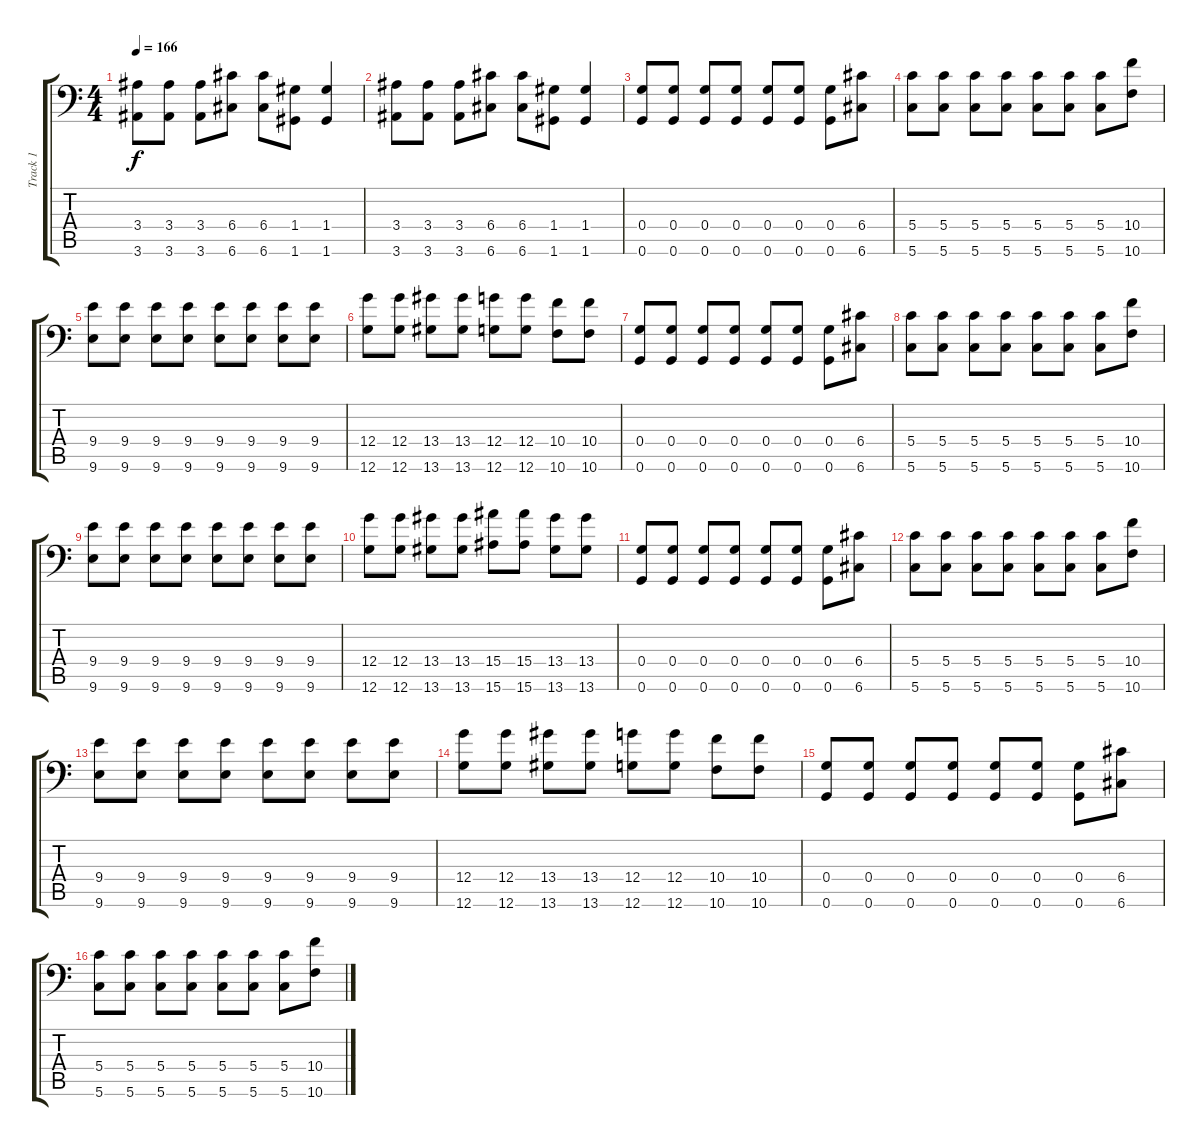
\track ("Track 1" "Track 1") {instrument distortionguitar}
\staff {score tabs}
\tuning (A3 E3 C3 G2 D2 G1) {hide}
\ts (4 4)
\tempo 166
\clef f4
\ks c
(3.4 3.6).8{dy f} (3.4 3.6).8 (3.4 3.6).8 (6.4 6.6).8 (6.4 6.6).8 (1.4 1.6).8 (1.4 1.6).4 |
(3.4 3.6).8 (3.4 3.6).8 (3.4 3.6).8 (6.4 6.6).8 (6.4 6.6).8 (1.4 1.6).8 (1.4 1.6).4 |
(0.4 0.6).8 (0.4 0.6).8 (0.4 0.6).8 (0.4 0.6).8 (0.4 0.6).8 (0.4 0.6).8 (0.4 0.6).8 (6.4 6.6).8 |
(5.4 5.6).8 (5.4 5.6).8 (5.4 5.6).8 (5.4 5.6).8 (5.4 5.6).8 (5.4 5.6).8 (5.4 5.6).8 (10.4 10.6).8 |
(9.4 9.6).8 (9.4 9.6).8 (9.4 9.6).8 (9.4 9.6).8 (9.4 9.6).8 (9.4 9.6).8 (9.4 9.6).8 (9.4 9.6).8 |
(12.4 12.6).8 (12.4 12.6).8 (13.4 13.6).8 (13.4 13.6).8 (12.4 12.6).8 (12.4 12.6).8 (10.4 10.6).8 (10.4 10.6).8 |
(0.4 0.6).8 (0.4 0.6).8 (0.4 0.6).8 (0.4 0.6).8 (0.4 0.6).8 (0.4 0.6).8 (0.4 0.6).8 (6.4 6.6).8 |
(5.4 5.6).8 (5.4 5.6).8 (5.4 5.6).8 (5.4 5.6).8 (5.4 5.6).8 (5.4 5.6).8 (5.4 5.6).8 (10.4 10.6).8 |
(9.4 9.6).8 (9.4 9.6).8 (9.4 9.6).8 (9.4 9.6).8 (9.4 9.6).8 (9.4 9.6).8 (9.4 9.6).8 (9.4 9.6).8 |
(12.4 12.6).8 (12.4 12.6).8 (13.4 13.6).8 (13.4 13.6).8 (15.4 15.6).8 (15.4 15.6).8 (13.4 13.6).8 (13.4 13.6).8 |
(0.4 0.6).8 (0.4 0.6).8 (0.4 0.6).8 (0.4 0.6).8 (0.4 0.6).8 (0.4 0.6).8 (0.4 0.6).8 (6.4 6.6).8 |
(5.4 5.6).8 (5.4 5.6).8 (5.4 5.6).8 (5.4 5.6).8 (5.4 5.6).8 (5.4 5.6).8 (5.4 5.6).8 (10.4 10.6).8 |
(9.4 9.6).8 (9.4 9.6).8 (9.4 9.6).8 (9.4 9.6).8 (9.4 9.6).8 (9.4 9.6).8 (9.4 9.6).8 (9.4 9.6).8 |
(12.4 12.6).8 (12.4 12.6).8 (13.4 13.6).8 (13.4 13.6).8 (12.4 12.6).8 (12.4 12.6).8 (10.4 10.6).8 (10.4 10.6).8 |
(0.4 0.6).8 (0.4 0.6).8 (0.4 0.6).8 (0.4 0.6).8 (0.4 0.6).8 (0.4 0.6).8 (0.4 0.6).8 (6.4 6.6).8 |
(5.4 5.6).8 (5.4 5.6).8 (5.4 5.6).8 (5.4 5.6).8 (5.4 5.6).8 (5.4 5.6).8 (5.4 5.6).8 (10.4 10.6).8
